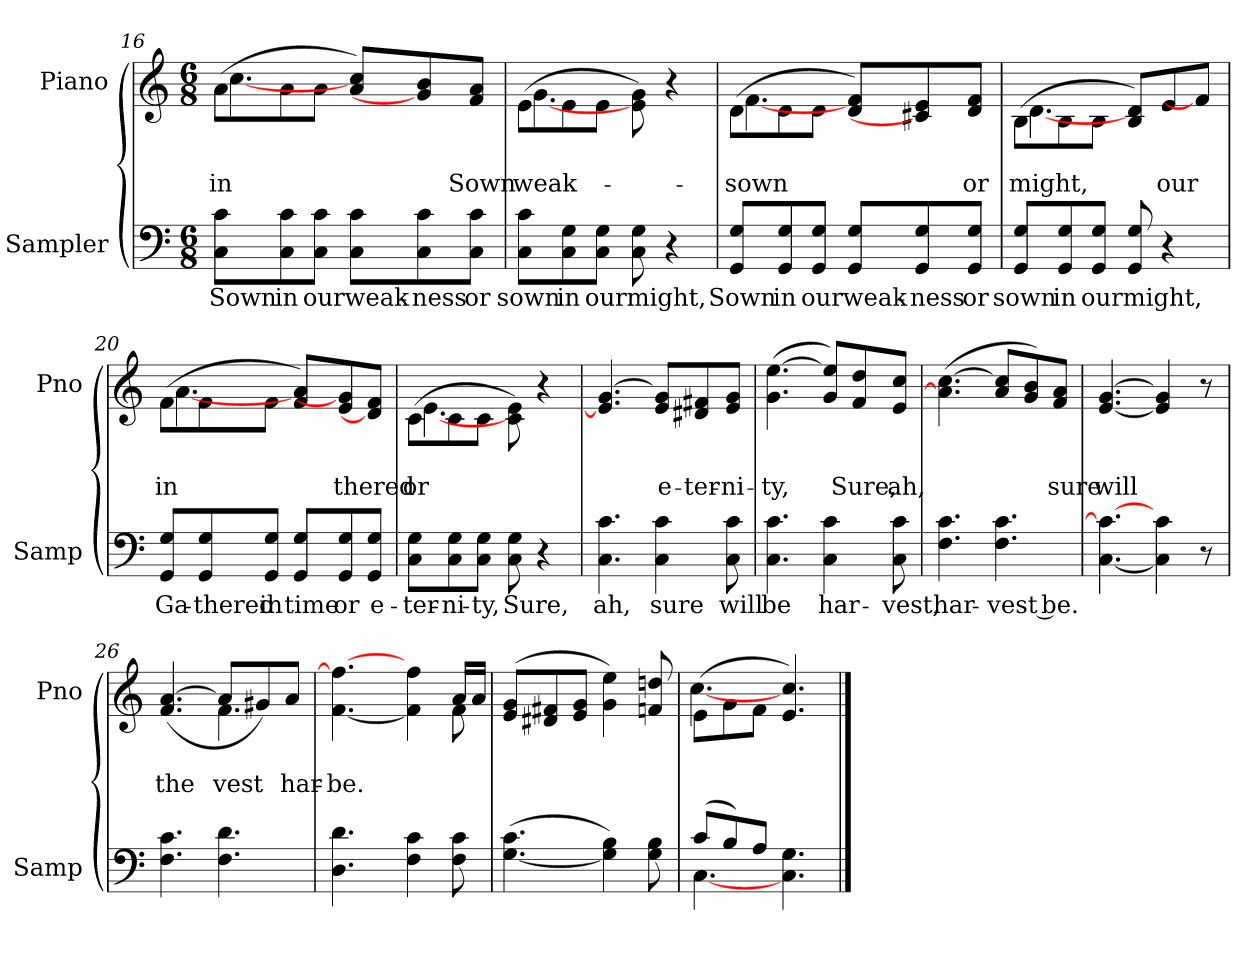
**kern	**text	**kern	**text	**text
*part2	*part2	*part1	*part1	*part1
*staff2	*staff2	*staff1	*staff1	*staff1
*I"Sampler	*	*I"Piano	*	*
*I'Samp	*	*I'Pno	*	*
*clefF4	*	*clefG2	*	*
*M6/8	*	*M6/8	*	*
=16	=16	=16	=16	=16
*	*	*^	*	*
8C\ 8c\L	Sown	(8a\L	[4.cc	.	in
8C\ 8c\	in	8a\	.	.	.
8C\ 8c\J	our	8a\J	.	.	.
8C\ 8c\L	weak-	8a/ 8cc/L)	4.ryy	.	.
8C\ 8c\	-ness	8g]/ 8b/	.	.	.
8C\ 8c\J	or	8f/ 8a/J	.	.	Sown
=17	=17	=17	=17	=17	=17
8C\ 8c\L	sown	(8e\L	[4.g	.	weak-
8C\ 8G\	in	8e\	.	.	.
8C\ 8G\J	our	8e\J	.	.	.
8C 8G	might,	8e\ 8g\)	4.ryy	.	.
4r	.	4r	.	.	.
=18	=18	=18	=18	=18	=18
8GG/ 8G/L	Sown	(8d\L	[4.f	.	sown
8GG/ 8G/	in	8d\	.	.	.
8GG/ 8G/J	our	8d\J	.	.	.
8GG/ 8G/L	weak-	8d/ 8f/L)	4.ryy	.	.
8GG/ 8G/	-ness	8c#X]/ 8e/	.	.	.
8GG/ 8G/J	or	8d/ 8f/J	.	.	or
=19	=19	=19	=19	=19	=19
8GG/ 8G/L	sown	(8B\L	[4.d	.	might,
8GG/ 8G/	in	8B\	.	.	.
8GG/ 8G/J	our	8B\J	.	.	.
8GG 8G	might,	8B/ 8d/L)	4.ryy	.	.
4r	.	8e/	.	.	our
.	.	8f/J]	.	.	.
=20	=20	=20	=20	=20	=20
8GG/ 8G/L	Ga-	(8f\L	[4.a	.	in
8GG/ 8G/	-thered	8f\	.	.	.
8GG/ 8G/J	in	8f\J	.	.	.
8GG/ 8G/L	time	8f/ 8a/L)	4.ryy	.	.
8GG/ 8G/	or	8e/ 8g]/	.	.	-thered
8GG/ 8G/J	e-	8d]/ 8f/J	.	.	.
=21	=21	=21	=21	=21	=21
8C\ 8G\L	-ter-	(8c\L	[4.e	.	or
8C\ 8G\	-ni-	8c\	.	.	.
8C\ 8G\J	-ty,	8c\J	.	.	.
8C 8G	Sure,	8c\ 8e\)	4.ryy	.	.
4r	.	4r	.	.	.
*	*	*v	*v	*	*
=22	=22	=22	=22	=22
4.C 4.c	ah,	4.e] [4.g	.	.
4C 4c	sure	8e/ 8g]/L	.	e-
.	.	8d#X/ 8f#X/	.	-ter-
8C 8c	will	8e/ 8g/J	.	-ni-
=23	=23	=23	=23	=23
4.C 4.c	be	(4.g [4.ee	.	-ty,
4C 4c	har-	8g/ 8ee]/L)	.	.
.	.	8f/ 8dd/	.	Sure,
8C 8c	-vest,	8e/ 8cc/J	.	ah,
=24	=24	=24	=24	=24
4.F 4.c	har-	(4.a] [4.cc	.	.
4.F 4.c	-vest be.	8a/ 8cc]/L	.	.
.	.	8g/ 8b/)	.	.
.	.	8f/ 8a/J	.	sure
=25	=25	=25	=25	=25
[4.C 4.c_	.	[4.e [4.g	.	will
4C] 4c	.	4e] 4g]	.	.
8r	.	8r	.	.
=26	=26	=26	=26	=26
*	*	*^	*	*
4.F 4.c	.	(4.f [4.a	4.ryy	.	the
4.F 4.d	.	8a/L]	4.f	.	-vest
.	.	8g#X/)	.	.	.
.	.	8a/J	.	.	har-
=27	=27	=27	=27	=27	=27
4.D 4.d	.	[4.f 4.ff_	8ryy	.	be.
*	*	*v	*v	*	*
4F 4c	.	4f] 4ff	.	.
*	*	*^	*	*
8F 8c	.	16a/LL	8f	.	.
.	.	16a/JJ	.	.	.
*	*	*v	*v	*	*
=28	=28	=28	=28	=28
([4.G 4.c	.	(8e/ 8g/L	.	.
.	.	8d#X/ 8f#X/	.	.
.	.	8e/ 8g/J	.	.
4G] 4B)	.	4g 4ee)	.	.
8G 8B	.	8fn 8ddn	.	.
=29	=29	=29	=29	=29
*^	*	*^	*	*
(8c/L	[4.C	.	(8e\L	[4.cc	.	.
8B/)	.	.	8g\	.	.	.
8A/J	.	.	8f\J	.	.	.
4.C 4.G	4.ryy	.	4.e 4.cc)	4.ryy	.	.
*v	*v	*	*	*	*	*
*	*	*v	*v	*	*
==	==	==	==	==
*-	*-	*-	*-	*-
